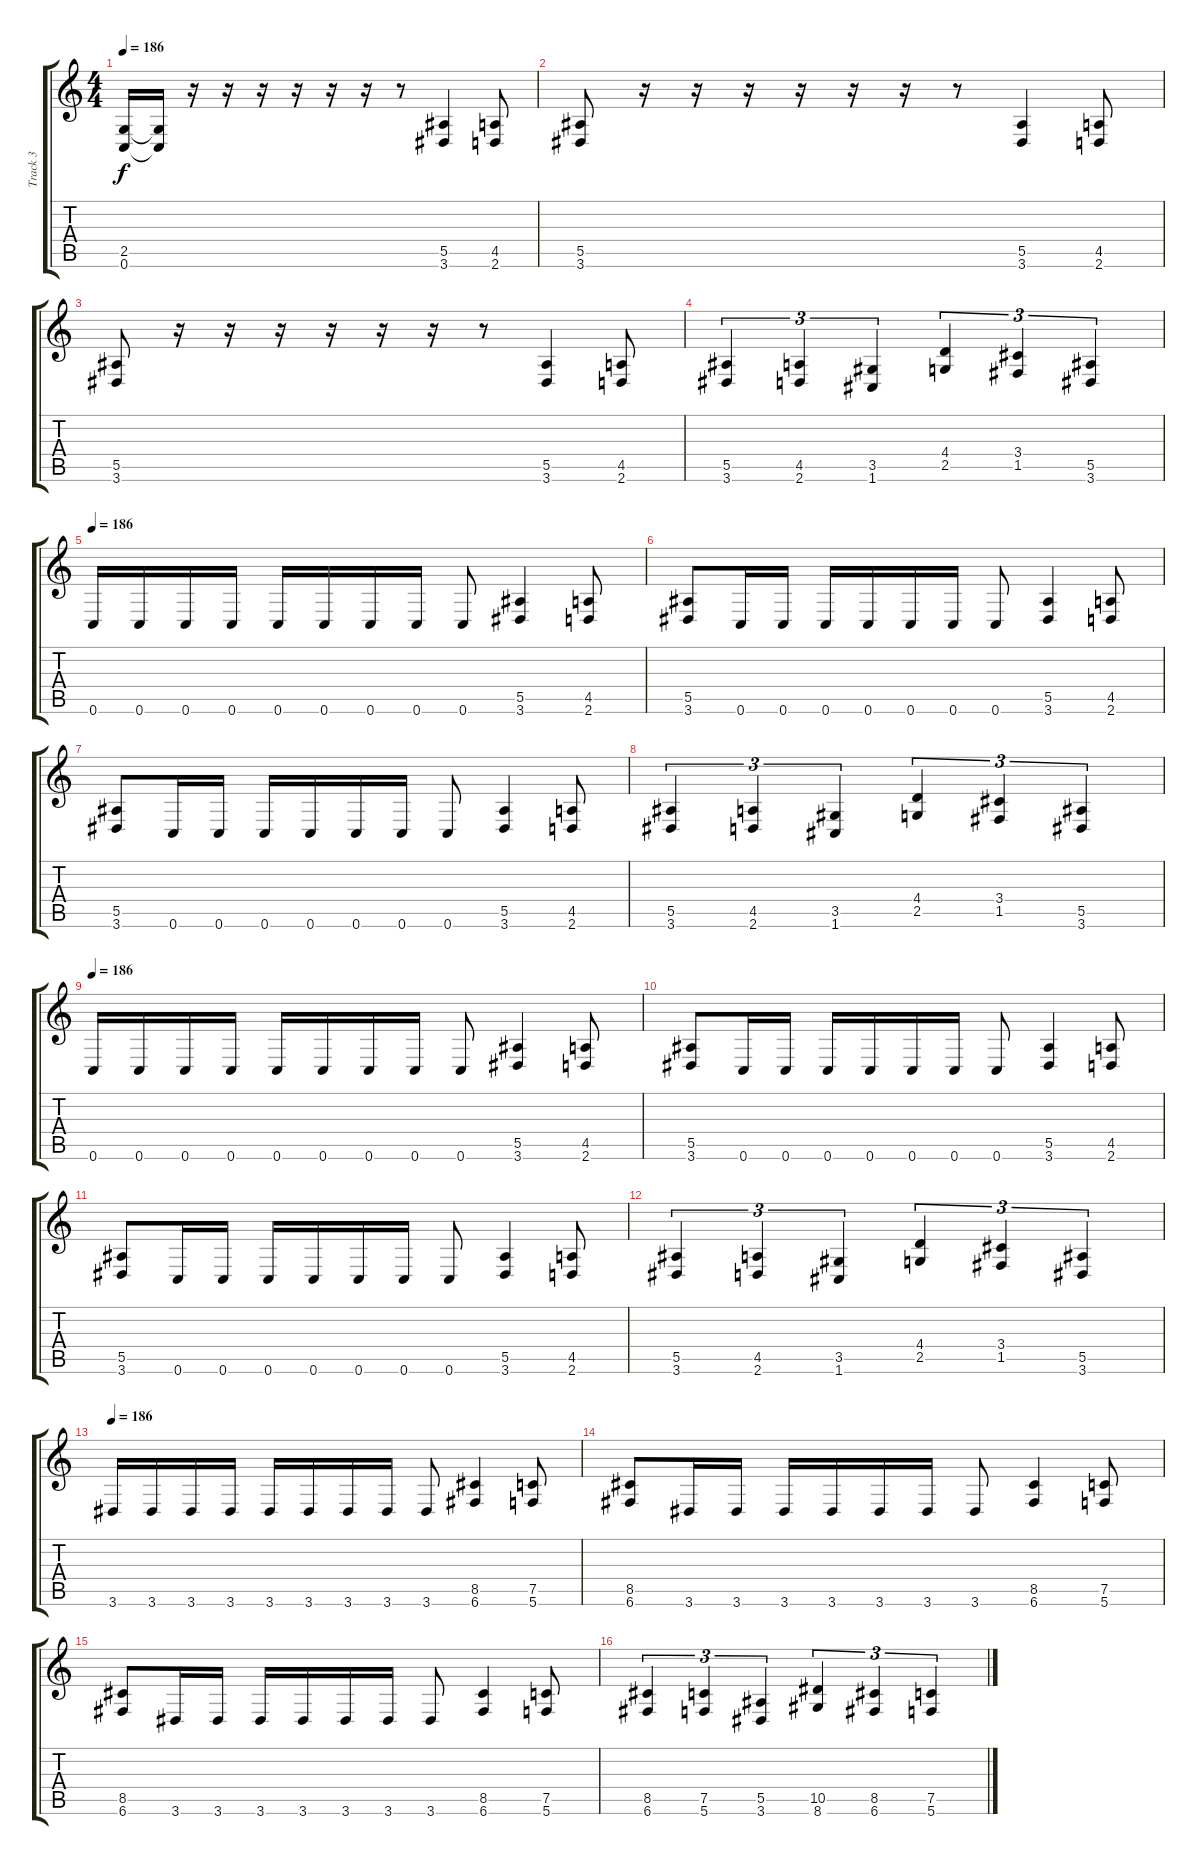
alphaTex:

\track ("Track 3" "Track 3") {instrument distortionguitar bank 255}
\staff {score tabs}
\tuning (C4 G3 Eb3 Bb2 F2 C2) {hide}
\ts (4 4)
\tempo 186
\clef g2
\ks c
(2.5 0.6).16{dy f} (2.5{t} 0.6{t}).16 r.16 r.16 r.16 r.16 r.16 r.16 r.8 (5.5 3.6).4 (4.5 2.6).8 |
(5.5 3.6).8 r.16 r.16 r.16 r.16 r.16 r.16 r.8 (5.5 3.6).4 (4.5 2.6).8 |
(5.5 3.6).8 r.16 r.16 r.16 r.16 r.16 r.16 r.8 (5.5 3.6).4 (4.5 2.6).8 |
(5.5 3.6).4{tu (3 2)} (4.5 2.6).4{tu (3 2)} (3.5 1.6).4{tu (3 2)} (4.4 2.5).4{tu (3 2)} (3.4 1.5).4{tu (3 2)} (5.5 3.6).4{tu (3 2)} |
\tempo 186
0.6.16 0.6.16 0.6.16 0.6.16 0.6.16 0.6.16 0.6.16 0.6.16 0.6.8 (5.5 3.6).4 (4.5 2.6).8 |
(5.5 3.6).8 0.6.16 0.6.16 0.6.16 0.6.16 0.6.16 0.6.16 0.6.8 (5.5 3.6).4 (4.5 2.6).8 |
(5.5 3.6).8 0.6.16 0.6.16 0.6.16 0.6.16 0.6.16 0.6.16 0.6.8 (5.5 3.6).4 (4.5 2.6).8 |
(5.5 3.6).4{tu (3 2)} (4.5 2.6).4{tu (3 2)} (3.5 1.6).4{tu (3 2)} (4.4 2.5).4{tu (3 2)} (3.4 1.5).4{tu (3 2)} (5.5 3.6).4{tu (3 2)} |
\tempo 186
0.6.16 0.6.16 0.6.16 0.6.16 0.6.16 0.6.16 0.6.16 0.6.16 0.6.8 (5.5 3.6).4 (4.5 2.6).8 |
(5.5 3.6).8 0.6.16 0.6.16 0.6.16 0.6.16 0.6.16 0.6.16 0.6.8 (5.5 3.6).4 (4.5 2.6).8 |
(5.5 3.6).8 0.6.16 0.6.16 0.6.16 0.6.16 0.6.16 0.6.16 0.6.8 (5.5 3.6).4 (4.5 2.6).8 |
(5.5 3.6).4{tu (3 2)} (4.5 2.6).4{tu (3 2)} (3.5 1.6).4{tu (3 2)} (4.4 2.5).4{tu (3 2)} (3.4 1.5).4{tu (3 2)} (5.5 3.6).4{tu (3 2)} |
\tempo 186
3.6.16 3.6.16 3.6.16 3.6.16 3.6.16 3.6.16 3.6.16 3.6.16 3.6.8 (8.5 6.6).4 (7.5 5.6).8 |
(8.5 6.6).8 3.6.16 3.6.16 3.6.16 3.6.16 3.6.16 3.6.16 3.6.8 (8.5 6.6).4 (7.5 5.6).8 |
(8.5 6.6).8 3.6.16 3.6.16 3.6.16 3.6.16 3.6.16 3.6.16 3.6.8 (8.5 6.6).4 (7.5 5.6).8 |
(8.5 6.6).4{tu (3 2)} (7.5 5.6).4{tu (3 2)} (5.5 3.6).4{tu (3 2)} (10.5 8.6).4{tu (3 2)} (8.5 6.6).4{tu (3 2)} (7.5 5.6).4{tu (3 2)}
